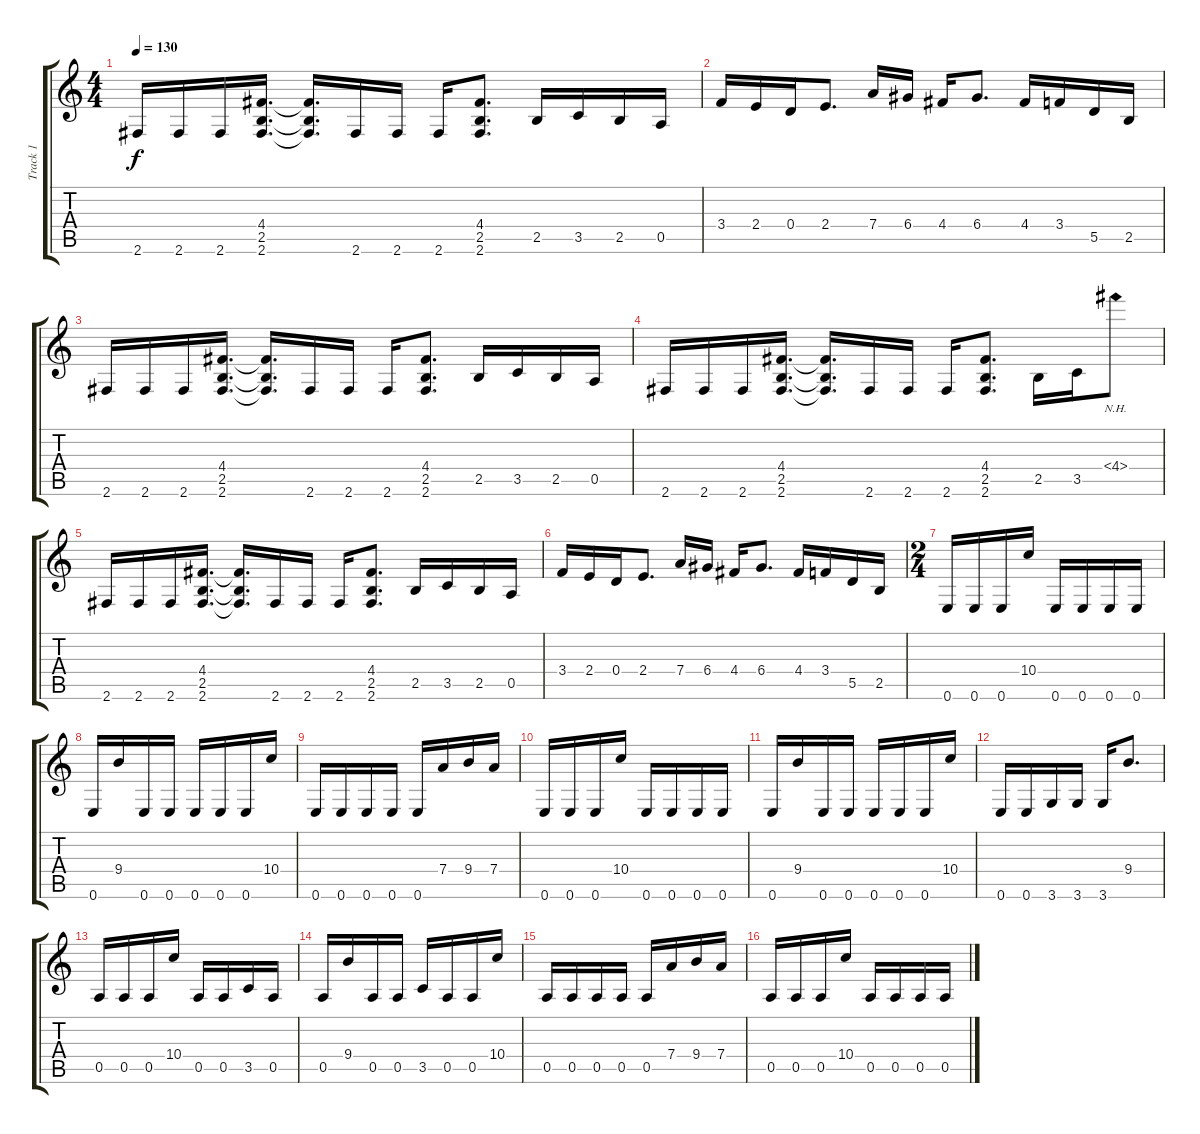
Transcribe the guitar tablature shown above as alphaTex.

\track ("Track 1" "Track 1") {instrument overdrivenguitar}
\staff {score tabs}
\tuning (E4 B3 G3 D3 A2 E2) {hide}
\ts (4 4)
\tempo 130
\clef g2
\ks c
2.6.16{dy f} 2.6.16 2.6.16 (4.4 2.5 2.6).16{d} (4.4{t} 2.5{t} 2.6{t}).16{d} 2.6.16 2.6.16 2.6.16 (4.4 2.5 2.6).8{d} 2.5.16 3.5.16 2.5.16 0.5.16 |
3.4.16 2.4.16 0.4.16 2.4.8{d} 7.4.16 6.4.16 4.4.16 6.4.8{d} 4.4.16 3.4.16 5.5.16 2.5.16 |
2.6.16 2.6.16 2.6.16 (4.4 2.5 2.6).16{d} (4.4{t} 2.5{t} 2.6{t}).16{d} 2.6.16 2.6.16 2.6.16 (4.4 2.5 2.6).8{d} 2.5.16 3.5.16 2.5.16 0.5.16 |
2.6.16 2.6.16 2.6.16 (4.4 2.5 2.6).16{d} (4.4{t} 2.5{t} 2.6{t}).16{d} 2.6.16 2.6.16 2.6.16 (4.4 2.5 2.6).8{d} 2.5.16 3.5.16 4.4{nh}.8 |
2.6.16 2.6.16 2.6.16 (4.4 2.5 2.6).16{d} (4.4{t} 2.5{t} 2.6{t}).16{d} 2.6.16 2.6.16 2.6.16 (4.4 2.5 2.6).8{d} 2.5.16 3.5.16 2.5.16 0.5.16 |
3.4.16 2.4.16 0.4.16 2.4.8{d} 7.4.16 6.4.16 4.4.16 6.4.8{d} 4.4.16 3.4.16 5.5.16 2.5.16 |
\ts (2 4)
0.6.16 0.6.16 0.6.16 10.4.16 0.6.16 0.6.16 0.6.16 0.6.16 |
0.6.16 9.4.16 0.6.16 0.6.16 0.6.16 0.6.16 0.6.16 10.4.16 |
0.6.16 0.6.16 0.6.16 0.6.16 0.6.16 7.4.16 9.4.16 7.4.16 |
0.6.16 0.6.16 0.6.16 10.4.16 0.6.16 0.6.16 0.6.16 0.6.16 |
0.6.16 9.4.16 0.6.16 0.6.16 0.6.16 0.6.16 0.6.16 10.4.16 |
0.6.16 0.6.16 3.6.16 3.6.16 3.6.16 9.4.8{d} |
0.5.16 0.5.16 0.5.16 10.4.16 0.5.16 0.5.16 3.5.16 0.5.16 |
0.5.16 9.4.16 0.5.16 0.5.16 3.5.16 0.5.16 0.5.16 10.4.16 |
0.5.16 0.5.16 0.5.16 0.5.16 0.5.16 7.4.16 9.4.16 7.4.16 |
0.5.16 0.5.16 0.5.16 10.4.16 0.5.16 0.5.16 0.5.16 0.5.16
